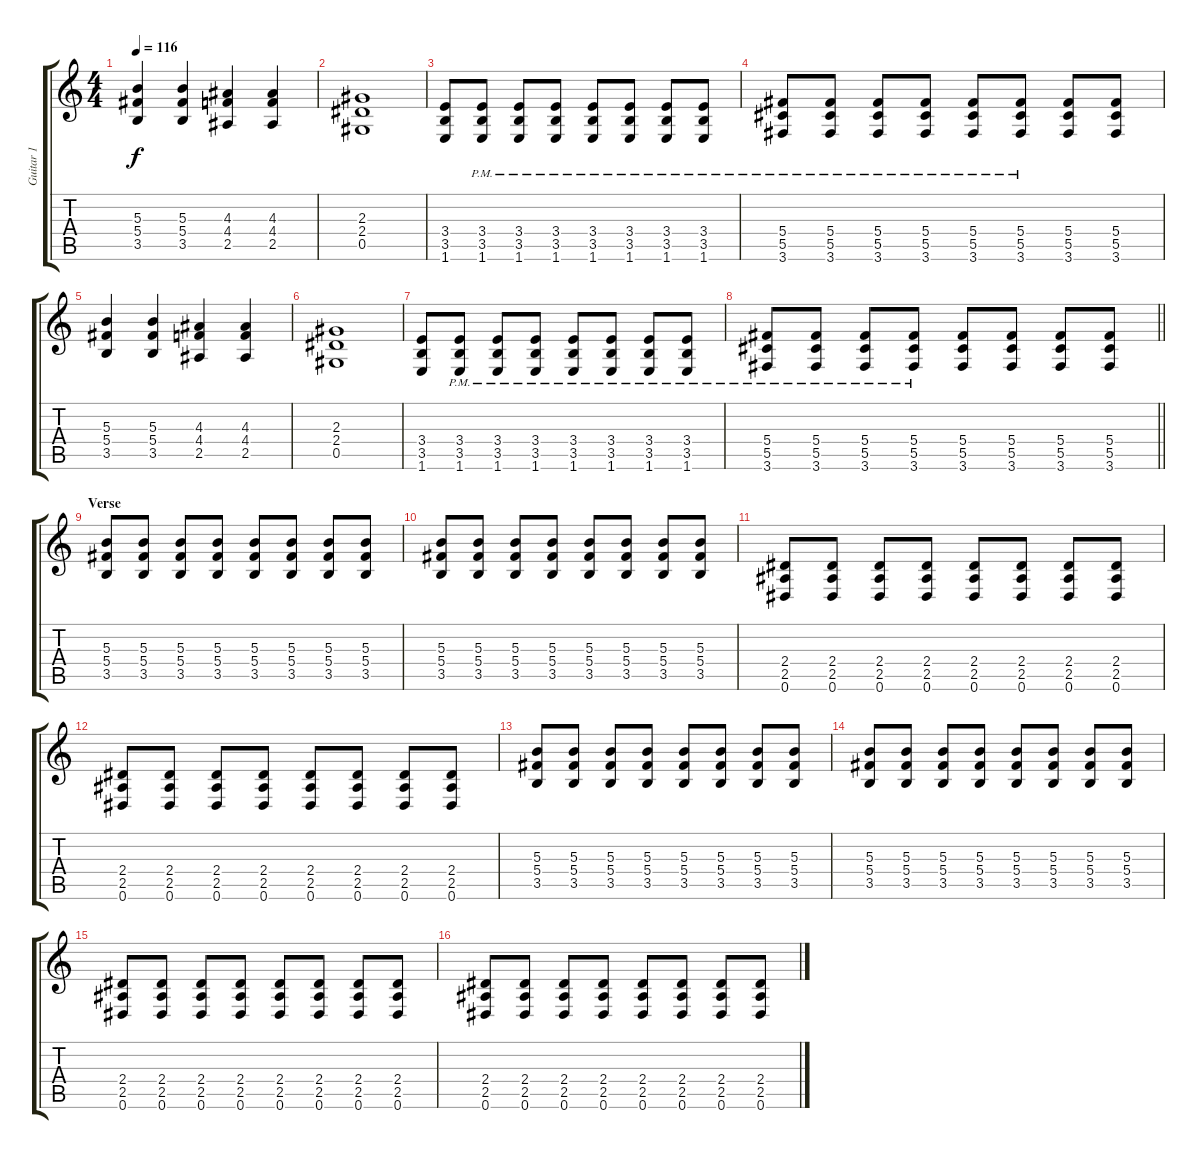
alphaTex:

\track ("Guitar 1" "Guitar 1") {instrument electricguitarclean}
\staff {score tabs}
\tuning (Eb4 Bb3 Gb3 Db3 Ab2 Eb2) {hide}
\ts (4 4)
\tempo 116
\clef g2
\ks c
(5.3 5.4 3.5).4{dy f} (5.3 5.4 3.5).4 (4.3 4.4 2.5).4 (4.3 4.4 2.5).4 |
(2.3 2.4 0.5).1 |
(3.4 3.5 1.6).8 (3.4{pm} 3.5{pm} 1.6{pm}).8 (3.4{pm} 3.5{pm} 1.6{pm}).8 (3.4{pm} 3.5{pm} 1.6{pm}).8 (3.4{pm} 3.5{pm} 1.6{pm}).8 (3.4{pm} 3.5{pm} 1.6{pm}).8 (3.4{pm} 3.5{pm} 1.6{pm}).8 (3.4{pm} 3.5{pm} 1.6{pm}).8 |
(5.4{pm} 5.5{pm} 3.6{pm}).8 (5.4{pm} 5.5{pm} 3.6{pm}).8 (5.4{pm} 5.5{pm} 3.6{pm}).8 (5.4{pm} 5.5{pm} 3.6{pm}).8 (5.4{pm} 5.5{pm} 3.6{pm}).8 (5.4{pm} 5.5{pm} 3.6{pm}).8 (5.4 5.5 3.6).8 (5.4 5.5 3.6).8 |
(5.3 5.4 3.5).4 (5.3 5.4 3.5).4 (4.3 4.4 2.5).4 (4.3 4.4 2.5).4 |
(2.3 2.4 0.5).1 |
(3.4 3.5 1.6).8 (3.4{pm} 3.5{pm} 1.6{pm}).8 (3.4{pm} 3.5{pm} 1.6{pm}).8 (3.4{pm} 3.5{pm} 1.6{pm}).8 (3.4{pm} 3.5{pm} 1.6{pm}).8 (3.4{pm} 3.5{pm} 1.6{pm}).8 (3.4{pm} 3.5{pm} 1.6{pm}).8 (3.4{pm} 3.5{pm} 1.6{pm}).8 |
\barLineRight lightlight
(5.4{pm} 5.5{pm} 3.6{pm}).8 (5.4{pm} 5.5{pm} 3.6{pm}).8 (5.4{pm} 5.5{pm} 3.6{pm}).8 (5.4{pm} 5.5{pm} 3.6{pm}).8 (5.4 5.5 3.6).8 (5.4 5.5 3.6).8 (5.4 5.5 3.6).8 (5.4 5.5 3.6).8 |
\section ("" "Verse")
(5.3 5.4 3.5).8 (5.3 5.4 3.5).8 (5.3 5.4 3.5).8 (5.3 5.4 3.5).8 (5.3 5.4 3.5).8 (5.3 5.4 3.5).8 (5.3 5.4 3.5).8 (5.3 5.4 3.5).8 |
(5.3 5.4 3.5).8 (5.3 5.4 3.5).8 (5.3 5.4 3.5).8 (5.3 5.4 3.5).8 (5.3 5.4 3.5).8 (5.3 5.4 3.5).8 (5.3 5.4 3.5).8 (5.3 5.4 3.5).8 |
(2.4 2.5 0.6).8 (2.4 2.5 0.6).8 (2.4 2.5 0.6).8 (2.4 2.5 0.6).8 (2.4 2.5 0.6).8 (2.4 2.5 0.6).8 (2.4 2.5 0.6).8 (2.4 2.5 0.6).8 |
(2.4 2.5 0.6).8 (2.4 2.5 0.6).8 (2.4 2.5 0.6).8 (2.4 2.5 0.6).8 (2.4 2.5 0.6).8 (2.4 2.5 0.6).8 (2.4 2.5 0.6).8 (2.4 2.5 0.6).8 |
(5.3 5.4 3.5).8 (5.3 5.4 3.5).8 (5.3 5.4 3.5).8 (5.3 5.4 3.5).8 (5.3 5.4 3.5).8 (5.3 5.4 3.5).8 (5.3 5.4 3.5).8 (5.3 5.4 3.5).8 |
(5.3 5.4 3.5).8 (5.3 5.4 3.5).8 (5.3 5.4 3.5).8 (5.3 5.4 3.5).8 (5.3 5.4 3.5).8 (5.3 5.4 3.5).8 (5.3 5.4 3.5).8 (5.3 5.4 3.5).8 |
(2.4 2.5 0.6).8 (2.4 2.5 0.6).8 (2.4 2.5 0.6).8 (2.4 2.5 0.6).8 (2.4 2.5 0.6).8 (2.4 2.5 0.6).8 (2.4 2.5 0.6).8 (2.4 2.5 0.6).8 |
(2.4 2.5 0.6).8 (2.4 2.5 0.6).8 (2.4 2.5 0.6).8 (2.4 2.5 0.6).8 (2.4 2.5 0.6).8 (2.4 2.5 0.6).8 (2.4 2.5 0.6).8 (2.4 2.5 0.6).8
